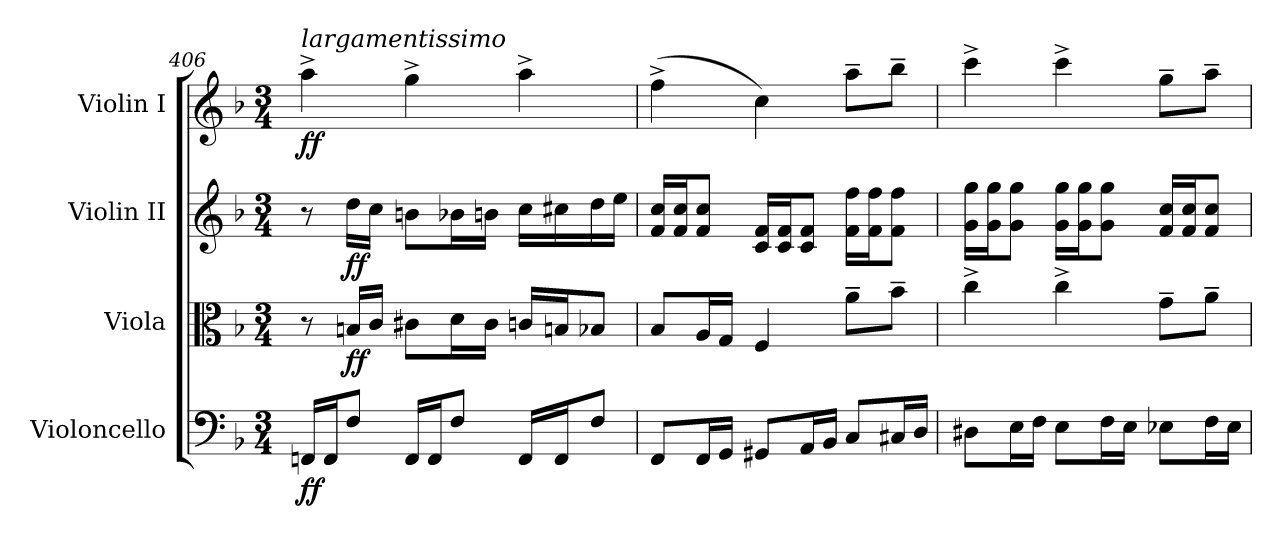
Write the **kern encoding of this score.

**kern	**dynam	**kern	**dynam	**kern	**dynam	**kern	**dynam
*part4	*part4	*part3	*part3	*part2	*part2	*part1	*part1
*staff4	*staff4	*staff3	*staff3	*staff2	*staff2	*staff1	*staff1
*I"Violoncello	*	*I"Viola	*	*I"Violin II	*	*I"Violin I	*
*I'Vc	*	*I'Vla	*	*I'Vln	*	*I'Vln	*
*clefF4	*	*clefC3	*	*clefG2	*	*clefG2	*
*k[b-]	*	*k[b-]	*	*k[b-]	*	*k[b-]	*
*M3/4	*	*M3/4	*	*M3/4	*	*M3/4	*
=406	=406	=406	=406	=406	=406	=406	=406
!	!	!	!	!	!	!LO:TX:a:i:t=largamentissimo	!
!	!LO:DY:b	!	!	!	!	!	!LO:DY:b
16FFn/LL	ff	8r	.	8r	.	4aa^\	ff
16FF/J	.	.	.	.	.	.	.
!	!	!	!LO:DY:b	!	!LO:DY:b	!	!
8F/J	.	16Bn/LL	ff	16dd\LL	ff	.	.
.	.	16c/JJ	.	16cc\JJ	.	.	.
16FF/LL	.	8c#X\L	.	8bn\L	.	4gg^\	.
16FF/J	.	.	.	.	.	.	.
8F/J	.	16d\L	.	16b-X\L	.	.	.
.	.	16c#\JJ	.	16bn\JJ	.	.	.
16FF/LL	.	16cn/LL	.	16cc\LL	.	4aa^\	.
16FF/J	.	16Bn/J	.	16cc#X\	.	.	.
8F/J	.	8B-X/J	.	16dd\	.	.	.
.	.	.	.	16ee\JJ	.	.	.
=407	=407	=407	=407	=407	=407	=407	=407
8FF/L	.	8B-/L	.	16f/ 16cc/LL	.	(4ff^\	.
.	.	.	.	16f/ 16cc/J	.	.	.
16FF/L	.	16A/L	.	8f/ 8cc/J	.	.	.
16GG/JJ	.	16G/JJ	.	.	.	.	.
8GG#X/L	.	4F/	.	16c/ 16f/LL	.	4cc\)	.
.	.	.	.	16c/ 16f/J	.	.	.
16AA/L	.	.	.	8c/ 8f/J	.	.	.
16BB-/JJ	.	.	.	.	.	.	.
8C/L	.	8a~\L	.	16f\ 16ff\LL	.	8aa~\L	.
.	.	.	.	16f\ 16ff\J	.	.	.
16C#X/L	.	8b-~\J	.	8f\ 8ff\J	.	8bb-~\J	.
16D/JJ	.	.	.	.	.	.	.
!!LO:PB:g=z
=408	=408	=408	=408	=408	=408	=408	=408
8D#X\L	.	4cc^\	.	16g\ 16gg\LL	.	4ccc^\	.
.	.	.	.	16g\ 16gg\J	.	.	.
16E\L	.	.	.	8g\ 8gg\J	.	.	.
16F\JJ	.	.	.	.	.	.	.
8E\L	.	4cc^\	.	16g\ 16gg\LL	.	4ccc^\	.
.	.	.	.	16g\ 16gg\J	.	.	.
16F\L	.	.	.	8g\ 8gg\J	.	.	.
16E\JJ	.	.	.	.	.	.	.
8E-X\L	.	8g~\L	.	16f/ 16cc/LL	.	8gg~\L	.
.	.	.	.	16f/ 16cc/J	.	.	.
16F\L	.	8a~\J	.	8f/ 8cc/J	.	8aa~\J	.
16E-\JJ	.	.	.	.	.	.	.
=	=	=	=	=	=	=	=
*-	*-	*-	*-	*-	*-	*-	*-
